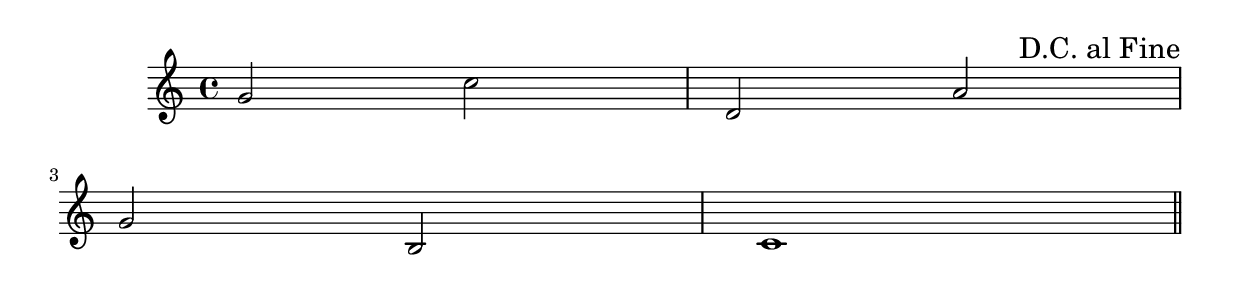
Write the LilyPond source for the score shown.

%% DO NOT EDIT this file manually; it is automatically
%% generated from LSR http://lsr.dsi.unimi.it
%% Make any changes in LSR itself, or in Documentation/snippets/new/ ,
%% and then run scripts/auxiliar/makelsr.py
%%
%% This file is in the public domain.
\version "2.12.2"

\header {
  lsrtags = "text"

%% Translation of GIT committish: 59caa3adce63114ca7972d18f95d4aadc528ec3d

  texidoces = "

Se pueden imprimir marcas al final de la línea actual, en vez de al
principio de la línea siguiente.  En estos casos, puede ser preferible
alinear el borde derecho de la marca con la línea divisoria.

"
  doctitlees = "Imprimir marcas al final de una línea"
%% Translation of GIT committish: 4ab2514496ac3d88a9f3121a76f890c97cedcf4e
  texidocfr = "
Les indications textuelles peuvent être imprimées à la fin d'une ligne
plutôt qu'en tête de la suivante.  Pensez alors à aligner l'extrémité
droite de l'indication sur la barre de mesure.

"
  doctitlefr = "Indication texuelle en fin de ligne"


  texidoc = "
Marks can be printed at the end of the current line, instead of the
beginning of the following line.  In such cases, it might be preferable
to align the right end of the mark with the bar line.

"
  doctitle = "Printing marks at the end of a line"
} % begin verbatim

\relative c'' {
  g2 c
  d,2 a'
  \once \override Score.RehearsalMark #'break-visibility = #end-of-line-visible
  \once \override Score.RehearsalMark #'self-alignment-X = #RIGHT
  \mark "D.C. al Fine"
  \break
  g2 b,
  c1 \bar "||"
}

